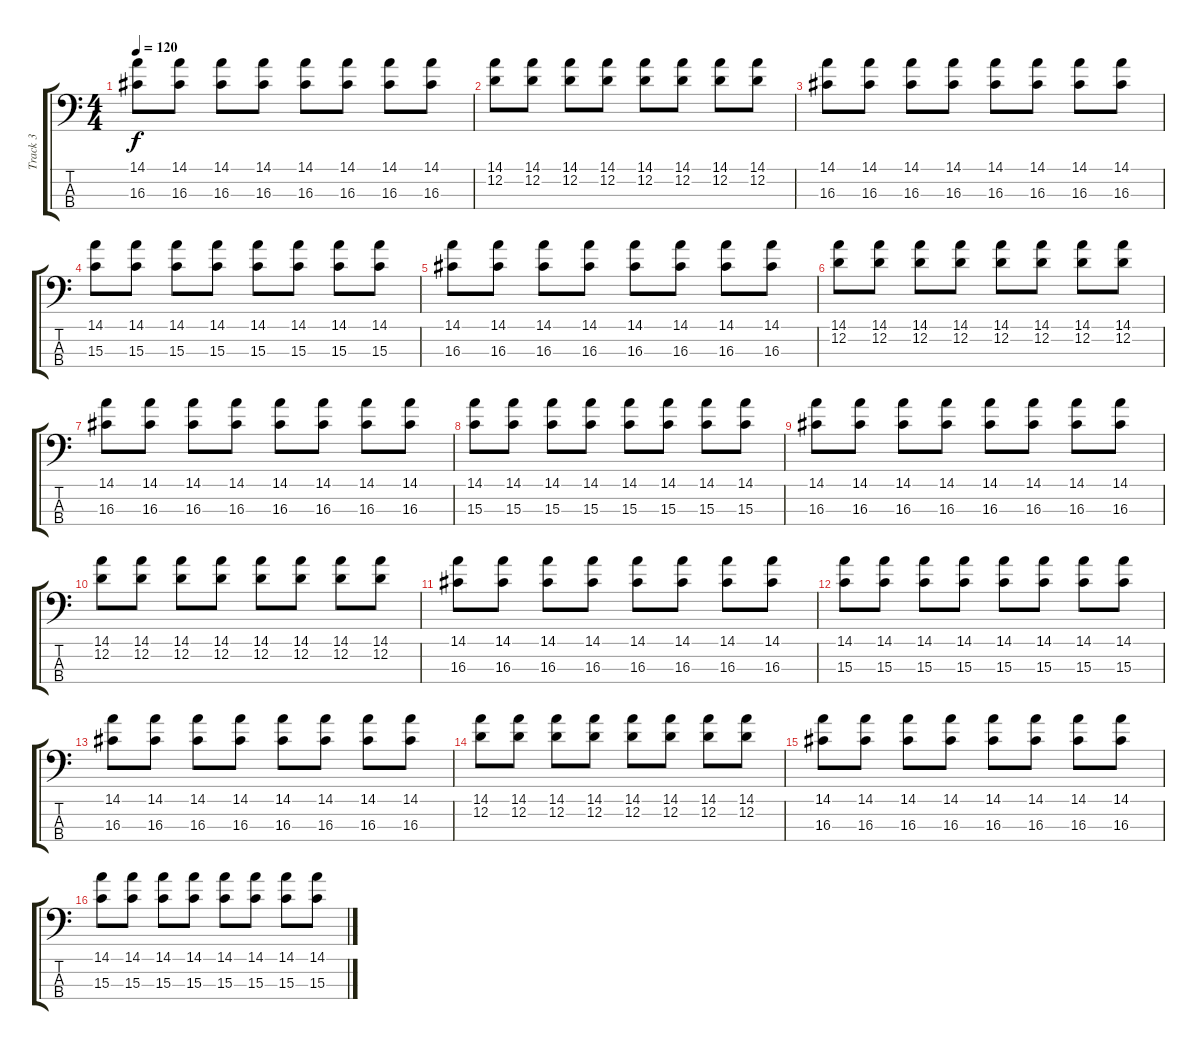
\track ("Track 3" "Track 3") {instrument electricbassfinger}
\staff {score tabs}
\tuning (G2 D2 A1 E1) {hide}
\ts (4 4)
\tempo 120
\clef f4
\ks c
(14.1 16.3).8{dy f} (14.1 16.3).8 (14.1 16.3).8 (14.1 16.3).8 (14.1 16.3).8 (14.1 16.3).8 (14.1 16.3).8 (14.1 16.3).8 |
(14.1 12.2).8 (14.1 12.2).8 (14.1 12.2).8 (14.1 12.2).8 (14.1 12.2).8 (14.1 12.2).8 (14.1 12.2).8 (14.1 12.2).8 |
(14.1 16.3).8 (14.1 16.3).8 (14.1 16.3).8 (14.1 16.3).8 (14.1 16.3).8 (14.1 16.3).8 (14.1 16.3).8 (14.1 16.3).8 |
(14.1 15.3).8 (14.1 15.3).8 (14.1 15.3).8 (14.1 15.3).8 (14.1 15.3).8 (14.1 15.3).8 (14.1 15.3).8 (14.1 15.3).8 |
(14.1 16.3).8 (14.1 16.3).8 (14.1 16.3).8 (14.1 16.3).8 (14.1 16.3).8 (14.1 16.3).8 (14.1 16.3).8 (14.1 16.3).8 |
(14.1 12.2).8 (14.1 12.2).8 (14.1 12.2).8 (14.1 12.2).8 (14.1 12.2).8 (14.1 12.2).8 (14.1 12.2).8 (14.1 12.2).8 |
(14.1 16.3).8 (14.1 16.3).8 (14.1 16.3).8 (14.1 16.3).8 (14.1 16.3).8 (14.1 16.3).8 (14.1 16.3).8 (14.1 16.3).8 |
(14.1 15.3).8 (14.1 15.3).8 (14.1 15.3).8 (14.1 15.3).8 (14.1 15.3).8 (14.1 15.3).8 (14.1 15.3).8 (14.1 15.3).8 |
(14.1 16.3).8 (14.1 16.3).8 (14.1 16.3).8 (14.1 16.3).8 (14.1 16.3).8 (14.1 16.3).8 (14.1 16.3).8 (14.1 16.3).8 |
(14.1 12.2).8 (14.1 12.2).8 (14.1 12.2).8 (14.1 12.2).8 (14.1 12.2).8 (14.1 12.2).8 (14.1 12.2).8 (14.1 12.2).8 |
(14.1 16.3).8 (14.1 16.3).8 (14.1 16.3).8 (14.1 16.3).8 (14.1 16.3).8 (14.1 16.3).8 (14.1 16.3).8 (14.1 16.3).8 |
(14.1 15.3).8 (14.1 15.3).8 (14.1 15.3).8 (14.1 15.3).8 (14.1 15.3).8 (14.1 15.3).8 (14.1 15.3).8 (14.1 15.3).8 |
(14.1 16.3).8 (14.1 16.3).8 (14.1 16.3).8 (14.1 16.3).8 (14.1 16.3).8 (14.1 16.3).8 (14.1 16.3).8 (14.1 16.3).8 |
(14.1 12.2).8 (14.1 12.2).8 (14.1 12.2).8 (14.1 12.2).8 (14.1 12.2).8 (14.1 12.2).8 (14.1 12.2).8 (14.1 12.2).8 |
(14.1 16.3).8 (14.1 16.3).8 (14.1 16.3).8 (14.1 16.3).8 (14.1 16.3).8 (14.1 16.3).8 (14.1 16.3).8 (14.1 16.3).8 |
(14.1 15.3).8 (14.1 15.3).8 (14.1 15.3).8 (14.1 15.3).8 (14.1 15.3).8 (14.1 15.3).8 (14.1 15.3).8 (14.1 15.3).8
